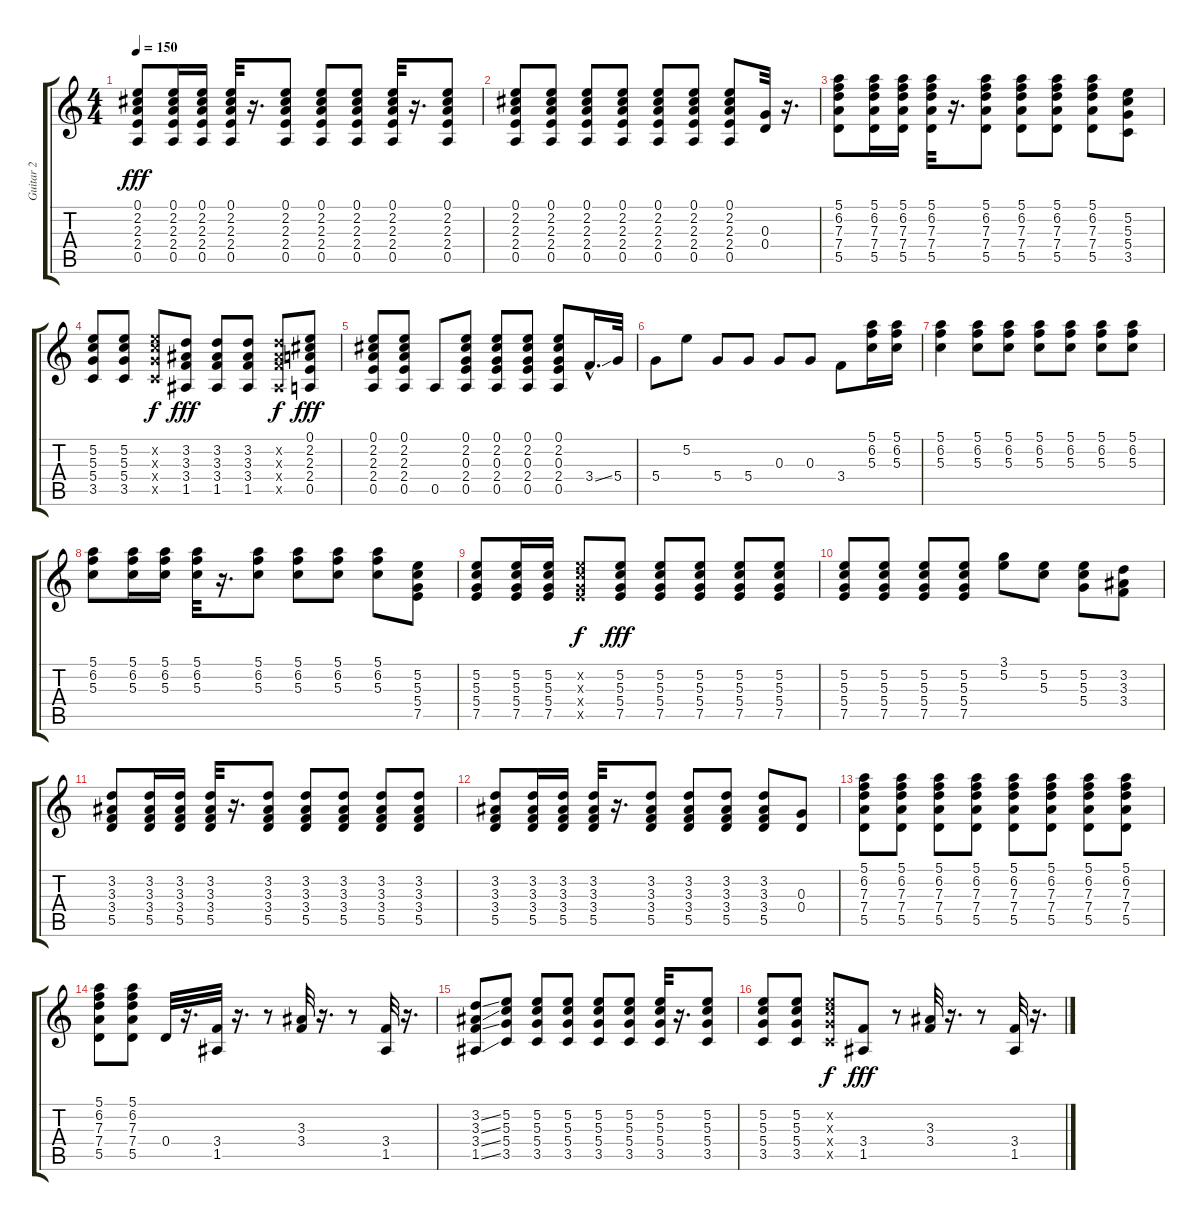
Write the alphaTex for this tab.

\track ("Guitar 2" "Guitar 2") {instrument electricguitarjazz}
\staff {score tabs}
\tuning (E4 B3 G3 D3 A2 E2) {hide}
\ts (4 4)
\tempo 150
\clef g2
\ks c
(0.1 2.2 2.3 2.4 0.5).8{dy fff} (0.1 2.2 2.3 2.4 0.5).16 (0.1 2.2 2.3 2.4 0.5).16 (0.1 2.2 2.3 2.4 0.5).32 r.16{d} (0.1 2.2 2.3 2.4 0.5).8 (0.1 2.2 2.3 2.4 0.5).8 (0.1 2.2 2.3 2.4 0.5).8 (0.1 2.2 2.3 2.4 0.5).32 r.16{d} (0.1 2.2 2.3 2.4 0.5).8 |
(0.1 2.2 2.3 2.4 0.5).8 (0.1 2.2 2.3 2.4 0.5).8 (0.1 2.2 2.3 2.4 0.5).8 (0.1 2.2 2.3 2.4 0.5).8 (0.1 2.2 2.3 2.4 0.5).8 (0.1 2.2 2.3 2.4 0.5).8 (0.1 2.2 2.3 2.4 0.5).8 (0.3 0.4).32 r.16{d} |
(5.1 6.2 7.3 7.4 5.5).8 (5.1 6.2 7.3 7.4 5.5).16 (5.1 6.2 7.3 7.4 5.5).16 (5.1 6.2 7.3 7.4 5.5).32 r.16{d} (5.1 6.2 7.3 7.4 5.5).8 (5.1 6.2 7.3 7.4 5.5).8 (5.1 6.2 7.3 7.4 5.5).8 (5.1 6.2 7.3 7.4 5.5).8 (5.2 5.3 5.4 3.5).8 |
(5.2 5.3 5.4 3.5).8 (5.2 5.3 5.4 3.5).8 (5.2{x} 5.3{x} 5.4{x} 3.5{x}).8{dy f} (3.2 3.3 3.4 1.5).8{dy fff} (3.2 3.3 3.4 1.5).8 (3.2 3.3 3.4 1.5).8 (3.2{x} 3.3{x} 3.4{x} 1.5{x}).8{dy f} (0.1 2.2 2.3 2.4 0.5).8{dy fff} |
(0.1 2.2 2.3 2.4 0.5).8 (0.1 2.2 2.3 2.4 0.5).8 0.5.8 (0.1 2.2 0.3 2.4 0.5).8 (0.1 2.2 0.3 2.4 0.5).8 (0.1 2.2 0.3 2.4 0.5).8 (0.1 2.2 0.3 2.4 0.5).8 3.4{ss hac}.16{d} 5.4.32 |
5.4.8 5.2.8 5.4.8 5.4.8 0.3.8 0.3.8 3.4.8 (5.1 6.2 5.3).16 (5.1 6.2 5.3).16 |
(5.1 6.2 5.3).4 (5.1 6.2 5.3).8 (5.1 6.2 5.3).8 (5.1 6.2 5.3).8 (5.1 6.2 5.3).8 (5.1 6.2 5.3).8 (5.1 6.2 5.3).8 |
(5.1 6.2 5.3).8 (5.1 6.2 5.3).16 (5.1 6.2 5.3).16 (5.1 6.2 5.3).32 r.16{d} (5.1 6.2 5.3).8 (5.1 6.2 5.3).8 (5.1 6.2 5.3).8 (5.1 6.2 5.3).8 (5.2 5.3 5.4 7.5).8 |
(5.2 5.3 5.4 7.5).8 (5.2 5.3 5.4 7.5).16 (5.2 5.3 5.4 7.5).16 (5.2{x} 5.3{x} 5.4{x} 7.5{x}).8{dy f} (5.2 5.3 5.4 7.5).8{dy fff} (5.2 5.3 5.4 7.5).8 (5.2 5.3 5.4 7.5).8 (5.2 5.3 5.4 7.5).8 (5.2 5.3 5.4 7.5).8 |
(5.2 5.3 5.4 7.5).8 (5.2 5.3 5.4 7.5).8 (5.2 5.3 5.4 7.5).8 (5.2 5.3 5.4 7.5).8 (3.1 5.2).8 (5.2 5.3).8 (5.2 5.3 5.4).8 (3.2 3.3 3.4).8 |
(3.2 3.3 3.4 5.5).8 (3.2 3.3 3.4 5.5).16 (3.2 3.3 3.4 5.5).16 (3.2 3.3 3.4 5.5).32 r.16{d} (3.2 3.3 3.4 5.5).8 (3.2 3.3 3.4 5.5).8 (3.2 3.3 3.4 5.5).8 (3.2 3.3 3.4 5.5).8 (3.2 3.3 3.4 5.5).8 |
(3.2 3.3 3.4 5.5).8 (3.2 3.3 3.4 5.5).16 (3.2 3.3 3.4 5.5).16 (3.2 3.3 3.4 5.5).32 r.16{d} (3.2 3.3 3.4 5.5).8 (3.2 3.3 3.4 5.5).8 (3.2 3.3 3.4 5.5).8 (3.2 3.3 3.4 5.5).8 (0.3 0.4).8 |
(5.1 6.2 7.3 7.4 5.5).8 (5.1 6.2 7.3 7.4 5.5).8 (5.1 6.2 7.3 7.4 5.5).8 (5.1 6.2 7.3 7.4 5.5).8 (5.1 6.2 7.3 7.4 5.5).8 (5.1 6.2 7.3 7.4 5.5).8 (5.1 6.2 7.3 7.4 5.5).8 (5.1 6.2 7.3 7.4 5.5).8 |
(5.1 6.2 7.3 7.4 5.5).8 (5.1 6.2 7.3 7.4 5.5).8 0.4.32 r.16{d} (3.4 1.5).32 r.16{d} r.8 (3.3 3.4).32 r.16{d} r.8 (3.4 1.5).32 r.16{d} |
(3.2{ss} 3.3{ss} 3.4{ss} 1.5{ss}).8 (5.2 5.3 5.4 3.5).8 (5.2 5.3 5.4 3.5).8 (5.2 5.3 5.4 3.5).8 (5.2 5.3 5.4 3.5).8 (5.2 5.3 5.4 3.5).8 (5.2 5.3 5.4 3.5).32 r.16{d} (5.2 5.3 5.4 3.5).8 |
(5.2 5.3 5.4 3.5).8 (5.2 5.3 5.4 3.5).8 (5.2{x} 5.3{x} 5.4{x} 3.5{x}).8{dy f} (3.4 1.5).8{dy fff} r.8 (3.3 3.4).32 r.16{d} r.8 (3.4 1.5).32 r.16{d}
